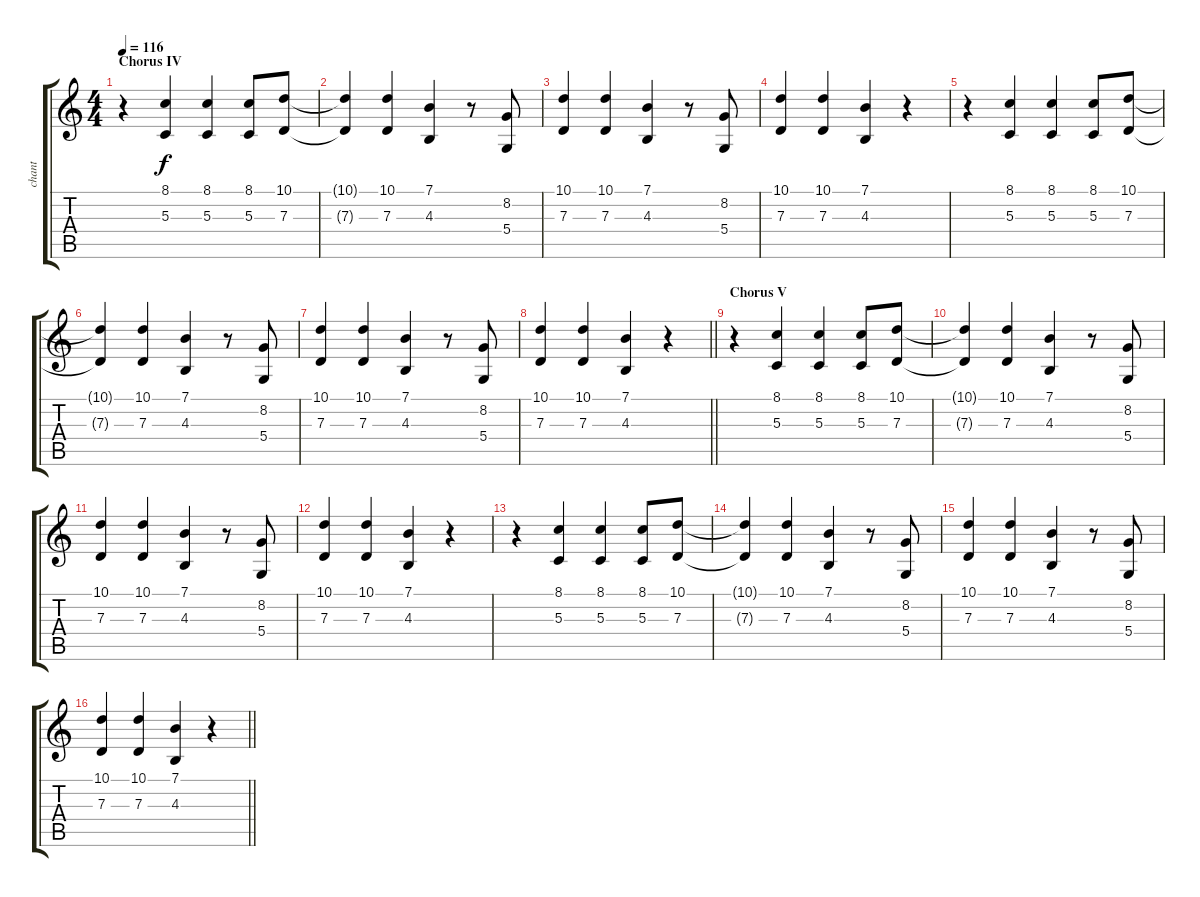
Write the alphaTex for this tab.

\track ("chant" "chant") {instrument tenorsax}
\staff {score tabs}
\tuning (E4 B3 G3 D3 A2 E2) {hide}
\ts (4 4)
\section ("" "Chorus IV")
\tempo 116
\clef g2
\ks c
r.4{dy f} (8.1 5.3).4 (8.1 5.3).4 (8.1 5.3).8 (10.1 7.3).8 |
(10.1{t} 7.3{t}).4 (10.1 7.3).4 (7.1 4.3).4 r.8 (8.2 5.4).8 |
(10.1 7.3).4 (10.1 7.3).4 (7.1 4.3).4 r.8 (8.2 5.4).8 |
(10.1 7.3).4 (10.1 7.3).4 (7.1 4.3).4 r.4 |
r.4 (8.1 5.3).4 (8.1 5.3).4 (8.1 5.3).8 (10.1 7.3).8 |
(10.1{t} 7.3{t}).4 (10.1 7.3).4 (7.1 4.3).4 r.8 (8.2 5.4).8 |
(10.1 7.3).4 (10.1 7.3).4 (7.1 4.3).4 r.8 (8.2 5.4).8 |
\barLineRight lightlight
(10.1 7.3).4 (10.1 7.3).4 (7.1 4.3).4 r.4 |
\section ("" "Chorus V")
r.4 (8.1 5.3).4 (8.1 5.3).4 (8.1 5.3).8 (10.1 7.3).8 |
(10.1{t} 7.3{t}).4 (10.1 7.3).4 (7.1 4.3).4 r.8 (8.2 5.4).8 |
(10.1 7.3).4 (10.1 7.3).4 (7.1 4.3).4 r.8 (8.2 5.4).8 |
(10.1 7.3).4 (10.1 7.3).4 (7.1 4.3).4 r.4 |
r.4 (8.1 5.3).4 (8.1 5.3).4 (8.1 5.3).8 (10.1 7.3).8 |
(10.1{t} 7.3{t}).4 (10.1 7.3).4 (7.1 4.3).4 r.8 (8.2 5.4).8 |
(10.1 7.3).4 (10.1 7.3).4 (7.1 4.3).4 r.8 (8.2 5.4).8 |
\barLineRight lightlight
(10.1 7.3).4 (10.1 7.3).4 (7.1 4.3).4 r.4
